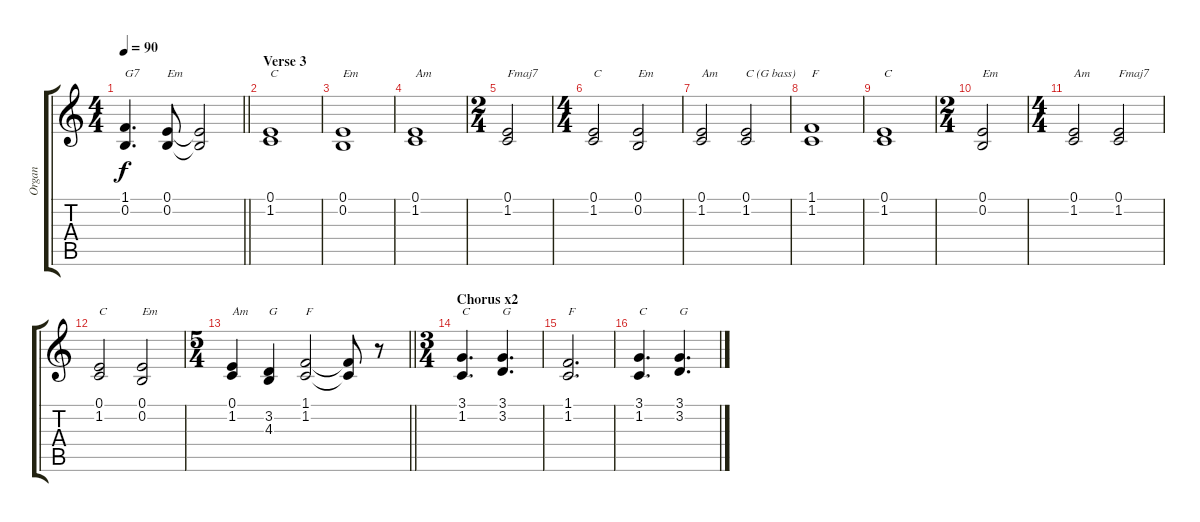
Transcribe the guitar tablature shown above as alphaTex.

\track ("Organ" "Organ") {instrument drawbarorgan}
\staff {score tabs}
\tuning (E4 B3 G3 D3 A2 E2) {hide}
\ts (4 4)
\tempo 90
\clef g2
\barLineRight lightlight
\ks c
(1.1 0.2).4{d txt "G7" dy f} (0.1 0.2).8{txt "Em"} (0.1{t} 0.2{t}).2 |
\section ("" "Verse 3")
(0.1 1.2).1{txt "C"} |
(0.1 0.2).1{txt "Em"} |
(0.1 1.2).1{txt "Am"} |
\ts (2 4)
(0.1 1.2).2{txt "Fmaj7"} |
\ts (4 4)
(0.1 1.2).2{txt "C"} (0.1 0.2).2{txt "Em"} |
(0.1 1.2).2{txt "Am"} (0.1 1.2).2{txt "C (G bass)"} |
(1.1 1.2).1{txt "F"} |
(0.1 1.2).1{txt "C"} |
\ts (2 4)
(0.1 0.2).2{txt "Em"} |
\ts (4 4)
(0.1 1.2).2{txt "Am"} (0.1 1.2).2{txt "Fmaj7"} |
(0.1 1.2).2{txt "C"} (0.1 0.2).2{txt "Em"} |
\ts (5 4)
\barLineRight lightlight
(0.1 1.2).4{txt "Am"} (3.2 4.3).4{txt "G"} (1.1 1.2).2{txt "F"} (1.1{t} 1.2{t}).8 r.8 |
\ts (3 4)
\section ("" "Chorus x2")
(3.1 1.2).4{d txt "C"} (3.1 3.2).4{d txt "G"} |
(1.1 1.2).2{d txt "F"} |
(3.1 1.2).4{d txt "C"} (3.1 3.2).4{d txt "G"}
